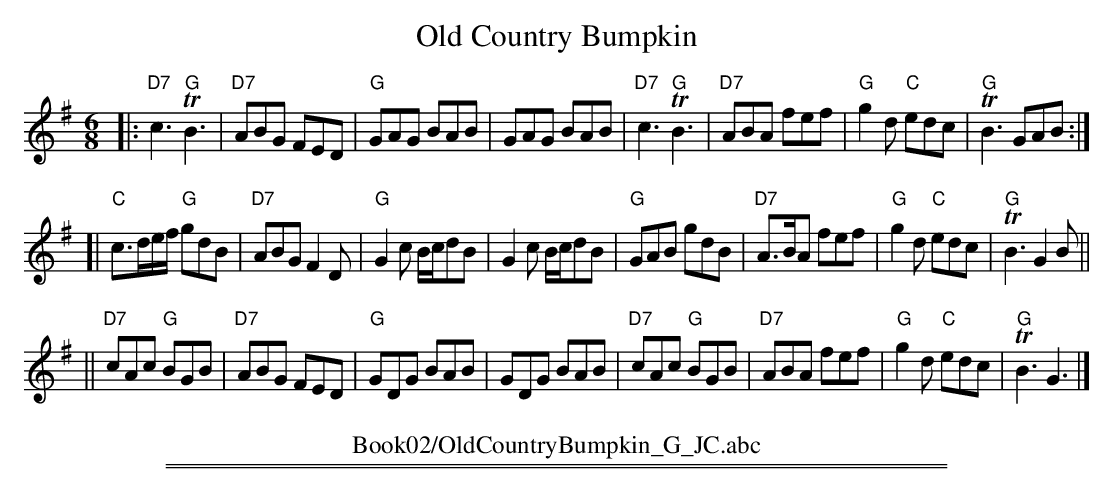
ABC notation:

X:1
T: Old Country Bumpkin
M: 6/8
L: 1/8
K: G
|: "D7"c3 "G"TB3 | "D7"ABG FED | "G"GAG BAB | GAG BAB \
|  "D7"c3 "G"TB3 | "D7"ABA fef | "G"g2d "C"edc | "G"TB3 GAB :|
[| "C"c>de/f/ "G"gdB | "D7"ABG F2D | "G"G2c B/c/dB | G2c B/c/dB \
|  "G"GAB gdB | "D7"A>BA fef | "G"g2d "C"edc | "G"TB3 G2B ||
|| "D7"cAc "G"BGB | "D7"ABG FED | "G"GDG BAB | GDG BAB \
|  "D7"cAc "G"BGB | "D7"ABA fef | "G"g2d "C"edc | "G"TB3 G3 |]
